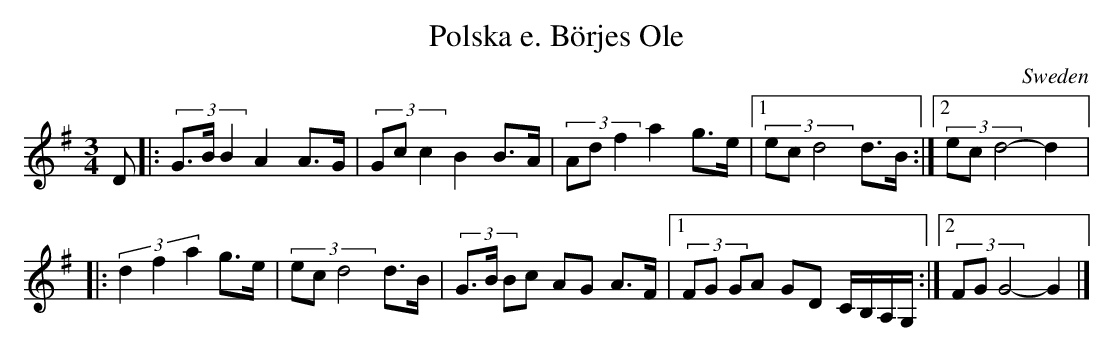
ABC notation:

X:1
T:Polska e. Börjes Ole
O:Sweden
M:3/4
K:G
D |: \
(3:2G>BB2A2 A>G | (3:2Gcc2B2 B>A | (3:2Adf2a2 g>e |1 (3:2ecd4 d>B :|2 (3:2ecd4- d2 |:
(3:2d2f2a2 g>e | (3:2ecd4 d>B | (3:2G>B Bc AG A>F |1 (3:2FG GA GD C/B,/A,/G,/ :|2(3:2FGG4-G2|]
